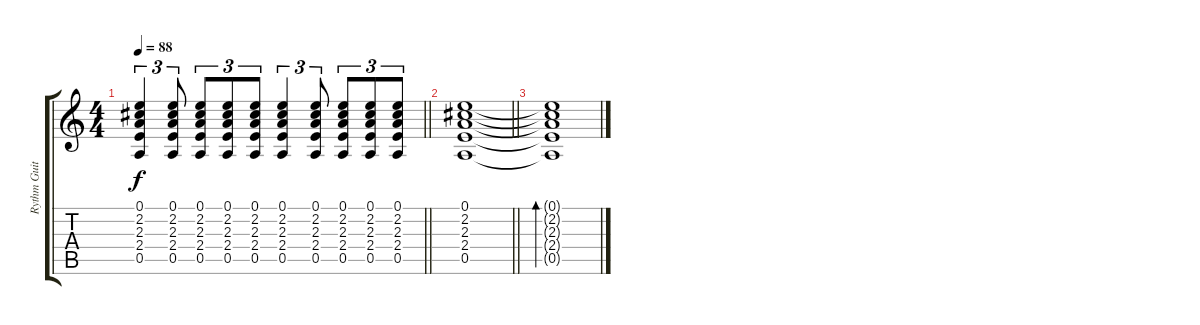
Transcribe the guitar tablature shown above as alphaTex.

\track ("Rythm Guitar" "Rythm Guit") {instrument acousticguitarsteel}
\staff {score tabs}
\tuning (E4 B3 G3 D3 A2 E2) {hide}
\ts (4 4)
\tempo 88
\clef g2
\barLineRight lightlight
\ks c
(0.1 2.2 2.3 2.4 0.5).4{tu (3 2) dy f} (0.1 2.2 2.3 2.4 0.5).8{tu (3 2)} (0.1 2.2 2.3 2.4 0.5).8{tu (3 2)} (0.1 2.2 2.3 2.4 0.5).8{tu (3 2)} (0.1 2.2 2.3 2.4 0.5).8{tu (3 2)} (0.1 2.2 2.3 2.4 0.5).4{tu (3 2)} (0.1 2.2 2.3 2.4 0.5).8{tu (3 2)} (0.1 2.2 2.3 2.4 0.5).8{tu (3 2)} (0.1 2.2 2.3 2.4 0.5).8{tu (3 2)} (0.1 2.2 2.3 2.4 0.5).8{tu (3 2)} |
\barLineRight lightlight
(0.1 2.2 2.3 2.4 0.5).1 |
(0.1{t} 2.2{t} 2.3{t} 2.4{t} 0.5{t}).1{bd 60}
